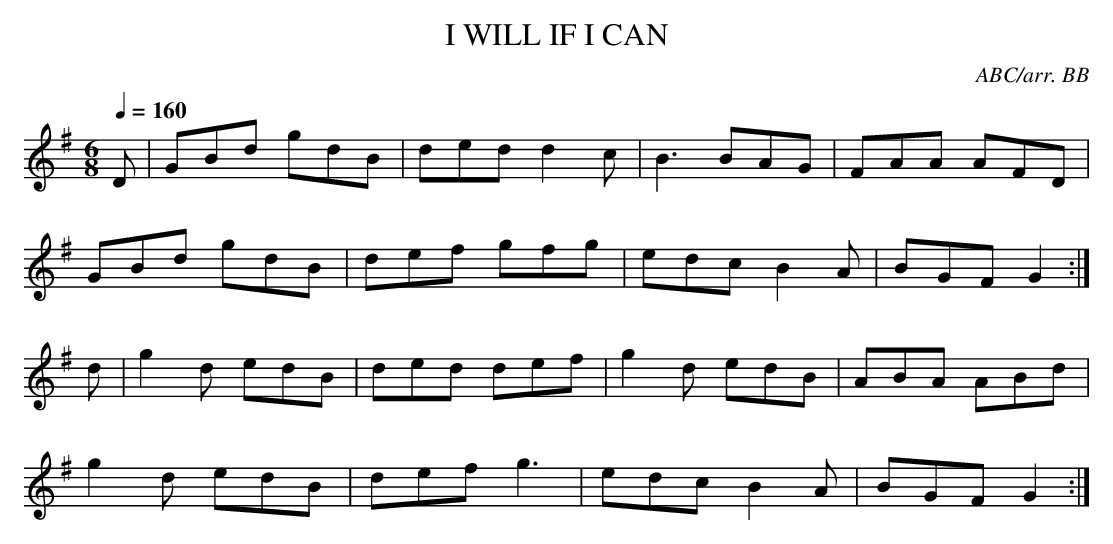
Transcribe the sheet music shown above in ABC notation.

X:1
T:I WILL IF I CAN
C:ABC/arr. BB
M:6/8
L:1/8
Q:1/4=160
K:G
D|GBd gdB|ded d2c|B3 BAG|FAA AFD|
GBd gdB|def gfg|edc B2A|BGF G2 :|
d|g2d edB|ded def|g2d edB|ABA ABd|
g2d edB|def g3|edc B2A|BGF G2 :|
